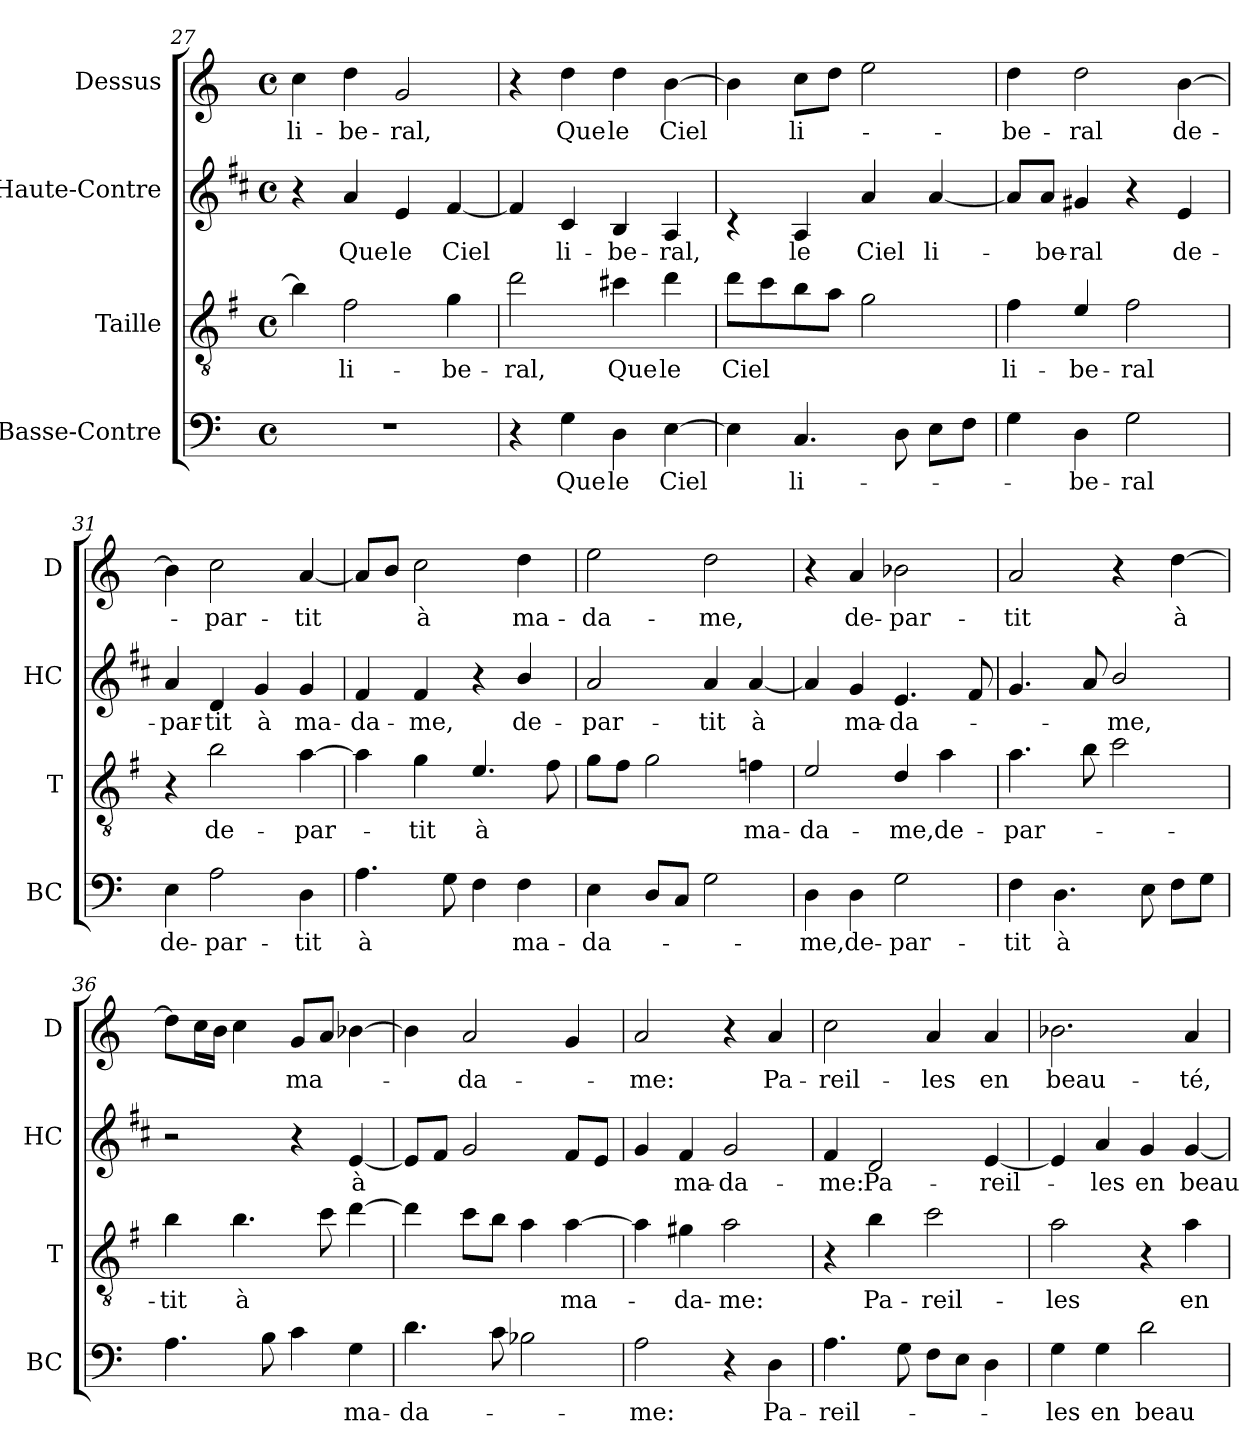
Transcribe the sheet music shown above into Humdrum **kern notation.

**kern	**text	**kern	**text	**kern	**text	**kern	**text
*part4	*part4	*part3	*part3	*part2	*part2	*part1	*part1
*staff4	*staff4	*staff3	*staff3	*staff2	*staff2	*staff1	*staff1
*I"Basse-Contre	*	*I"Taille	*	*I"Haute-Contre	*	*I"Dessus	*
*I'BC	*	*I'T	*	*I'HC	*	*I'D	*
*clefF4	*	*clefGv2	*	*clefG2	*	*clefG2	*
*	*	*ITrd4c7	*	*ITrd1c2	*	*	*
*k[]	*	*k[]	*	*k[]	*	*k[]	*
*C:	*	*C:	*	*C:	*	*C:	*
*M4/4	*	*M4/4	*	*M4/4	*	*M4/4	*
*met(c)	*	*met(c)	*	*met(c)	*	*met(c)	*
=27	=27	=27	=27	=27	=27	=27	=27
!	!	!	!	!	!	!	!LO:LY:b
1r	.	4e\]	.	4r	.	4cc\	li-
!	!	!	!LO:LY:b	!	!LO:LY:b	!	!LO:LY:b
.	.	2B\	li-	4g/	Que	4dd\	-be-
!	!	!	!	!	!LO:LY:b	!	!LO:LY:b
.	.	.	.	4d/	le	2g/	-ral,
!	!	!	!LO:LY:b	!	!LO:LY:b	!	!
.	.	4c\	-be-	[4e/	Ciel	.	.
!!LO:PB:g=z
=28	=28	=28	=28	=28	=28	=28	=28
!	!	!	!LO:LY:b	!	!	!	!
4r	.	2g\	-ral,	4e/]	.	4r	.
!	!LO:LY:b	!	!	!	!LO:LY:b	!	!LO:LY:b
4G\	Que	.	.	4B/	li-	4dd\	Que
!	!LO:LY:b	!	!LO:LY:b	!	!LO:LY:b	!	!LO:LY:b
4D\	le	4f#X\	Que	4A/	-be-	4dd\	le
!	!LO:LY:b	!	!LO:LY:b	!	!LO:LY:b	!	!LO:LY:b
[4E\	Ciel	4g\	le	4G/	-ral,	[4b\	Ciel
=29	=29	=29	=29	=29	=29	=29	=29
!	!	!	!LO:LY:b	!	!	!	!
4E\]	.	8g\L	Ciel	4rB	.	4b\]	.
.	.	8f\	.	.	.	.	.
!	!LO:LY:b	!	!	!	!LO:LY:b	!	!LO:LY:b
4.C/	li-	8e\	.	4G/	le	8cc\L	li-
.	.	8d\J	.	.	.	8dd\J	.
!	!	!	!	!	!LO:LY:b	!	!
.	.	2c\	.	4g/	Ciel	2ee\	.
8D\	.	.	.	.	.	.	.
!	!	!	!	!	!LO:LY:b	!	!
8E\L	.	.	.	[4g/	li-	.	.
8F\J	.	.	.	.	.	.	.
=30	=30	=30	=30	=30	=30	=30	=30
!	!	!	!LO:LY:b	!	!	!	!LO:LY:b
4G\	.	4B\	li-	8g/L]	.	4dd\	-be-
!	!	!	!	!	!LO:LY:b	!	!
.	.	.	.	8g/J	-be-	.	.
!	!LO:LY:b	!	!LO:LY:b	!	!LO:LY:b	!	!LO:LY:b
4D\	-be-	4A/	-be-	4f#X/	-ral	2dd\	-ral
!	!LO:LY:b	!	!LO:LY:b	!	!	!	!
2G\	-ral	2B\	-ral	4r	.	.	.
!	!	!	!	!	!LO:LY:b	!	!LO:LY:b
.	.	.	.	4d/	de-	[4b\	de-
=31	=31	=31	=31	=31	=31	=31	=31
!	!LO:LY:b	!	!	!	!LO:LY:b	!	!
4E\	de-	4r	.	4g/	-par-	4b\]	.
!	!LO:LY:b	!	!LO:LY:b	!	!LO:LY:b	!	!LO:LY:b
2A\	-par-	2e\	de-	4c/	-tit	2cc\	-par-
!	!	!	!	!	!LO:LY:b	!	!
.	.	.	.	4f/	à	.	.
!	!LO:LY:b	!	!LO:LY:b	!	!LO:LY:b	!	!LO:LY:b
4D\	-tit	[4d\	-par-	4f/	ma-	[4a/	-tit
=32	=32	=32	=32	=32	=32	=32	=32
!	!LO:LY:b	!	!	!	!LO:LY:b	!	!
4.A\	à	4d\]	.	4e/	-da-	8a/L]	.
.	.	.	.	.	.	8b/J	.
!	!	!	!LO:LY:b	!	!LO:LY:b	!	!LO:LY:b
.	.	4c\	-tit	4e/	-me,	2cc\	à
8G\	.	.	.	.	.	.	.
!	!	!	!LO:LY:b	!	!	!	!
4F\	.	4.A/	à	4r	.	.	.
!	!LO:LY:b	!	!	!	!LO:LY:b	!	!LO:LY:b
4F\	ma-	.	.	4a/	de-	4dd\	ma-
.	.	8B\	.	.	.	.	.
=33	=33	=33	=33	=33	=33	=33	=33
!	!LO:LY:b	!	!	!	!LO:LY:b	!	!LO:LY:b
4E\	-da-	8c\L	.	2g/	-par-	2ee\	-da-
.	.	8B\J	.	.	.	.	.
8D/L	.	2c\	.	.	.	.	.
8C/J	.	.	.	.	.	.	.
!	!	!	!	!	!LO:LY:b	!	!LO:LY:b
2G\	.	.	.	4g/	-tit	2dd\	-me,
!	!	!	!LO:LY:b	!	!LO:LY:b	!	!
.	.	4B-X\	ma-	[4g/	à	.	.
=34	=34	=34	=34	=34	=34	=34	=34
!	!LO:LY:b	!	!LO:LY:b	!	!	!	!
4D\	-me,	2A/	-da-	4g/]	.	4r	.
!	!LO:LY:b	!	!	!	!LO:LY:b	!	!LO:LY:b
4D\	de-	.	.	4f/	ma-	4a/	de-
!	!LO:LY:b	!	!LO:LY:b	!	!LO:LY:b	!	!LO:LY:b
2G\	-par-	4G/	-me,	4.d/	-da-	2b-X\	-par-
!	!	!	!LO:LY:b	!	!	!	!
.	.	4d\	de-	.	.	.	.
.	.	.	.	8e/	.	.	.
!!LO:LB:g=z
=35	=35	=35	=35	=35	=35	=35	=35
!	!LO:LY:b	!	!LO:LY:b	!	!	!	!LO:LY:b
4F\	-tit	4.d\	-par-	4.f/	.	2a/	-tit
!	!LO:LY:b	!	!	!	!	!	!
4.D\	à	.	.	.	.	.	.
.	.	8e\	.	8g/	.	.	.
!	!	!	!	!	!LO:LY:b	!	!
.	.	2f\	.	2a/	-me,	4r	.
8E\	.	.	.	.	.	.	.
!	!	!	!	!	!	!	!LO:LY:b
8F\L	.	.	.	.	.	[4dd\	à
8G\J	.	.	.	.	.	.	.
=36	=36	=36	=36	=36	=36	=36	=36
!	!	!	!LO:LY:b	!	!	!	!
4.A\	.	4e\	-tit	2r	.	8dd\L]	.
.	.	.	.	.	.	16cc\L	.
.	.	.	.	.	.	16b\JJ	.
!	!	!	!LO:LY:b	!	!	!	!
.	.	4.e\	à	.	.	4cc\	.
8B\	.	.	.	.	.	.	.
!	!	!	!	!	!	!	!LO:LY:b
4c\	.	.	.	4r	.	8g/L	ma-
.	.	8f\	.	.	.	8a/J	.
!	!LO:LY:b	!	!	!	!LO:LY:b	!	!
4G\	ma-	[4g\	.	[4d/	à	[4b-X\	.
=37	=37	=37	=37	=37	=37	=37	=37
!	!LO:LY:b	!	!	!	!	!	!
4.d\	-da-	4g\]	.	8d/L]	.	4b-\]	.
.	.	.	.	8e/J	.	.	.
!	!	!	!	!	!	!	!LO:LY:b
.	.	8f\L	.	2f/	.	2a/	-da-
8c\	.	8e\J	.	.	.	.	.
2B-X\	.	4d\	.	.	.	.	.
!	!	!	!LO:LY:b	!	!	!	!
.	.	[4d\	ma-	8e/L	.	4g/	.
.	.	.	.	8d/J	.	.	.
=38	=38	=38	=38	=38	=38	=38	=38
!	!LO:LY:b	!	!	!	!	!	!LO:LY:b
2A\	-me:	4d\]	.	4f/	.	2a/	-me:
!	!	!	!LO:LY:b	!	!LO:LY:b	!	!
.	.	4c#X\	-da-	4e/	ma-	.	.
!	!	!	!LO:LY:b	!	!LO:LY:b	!	!
4r	.	2d\	-me:	2f/	-da-	4r	.
!	!LO:LY:b	!	!	!	!	!	!LO:LY:b
4D\	Pa-	.	.	.	.	4a/	Pa-
=39	=39	=39	=39	=39	=39	=39	=39
!	!LO:LY:b	!	!	!	!LO:LY:b	!	!LO:LY:b
4.A\	-reil-	4r	.	4e/	-me:	2cc\	-reil-
!	!	!	!LO:LY:b	!	!LO:LY:b	!	!
.	.	4e\	Pa-	2c/	Pa-	.	.
8G\	.	.	.	.	.	.	.
!	!	!	!LO:LY:b	!	!	!	!LO:LY:b
8F\L	.	2f\	-reil-	.	.	4a/	-les
8E\J	.	.	.	.	.	.	.
!	!	!	!	!	!LO:LY:b	!	!LO:LY:b
4D\	.	.	.	[4d/	-reil-	4a/	en
=40	=40	=40	=40	=40	=40	=40	=40
!	!LO:LY:b	!	!LO:LY:b	!	!	!	!LO:LY:b
4G\	-les	2d\	-les	4d/]	.	2.b-X\	beau-
!	!LO:LY:b	!	!	!	!LO:LY:b	!	!
4G\	en	.	.	4g/	-les	.	.
!	!LO:LY:b	!	!	!	!LO:LY:b	!	!
2d\	beau-	4r	.	4f/	en	.	.
!	!	!	!LO:LY:b	!	!LO:LY:b	!	!LO:LY:b
.	.	4d\	en	[4f/	beau-	4a/	-té,
=	=	=	=	=	=	=	=
*-	*-	*-	*-	*-	*-	*-	*-
